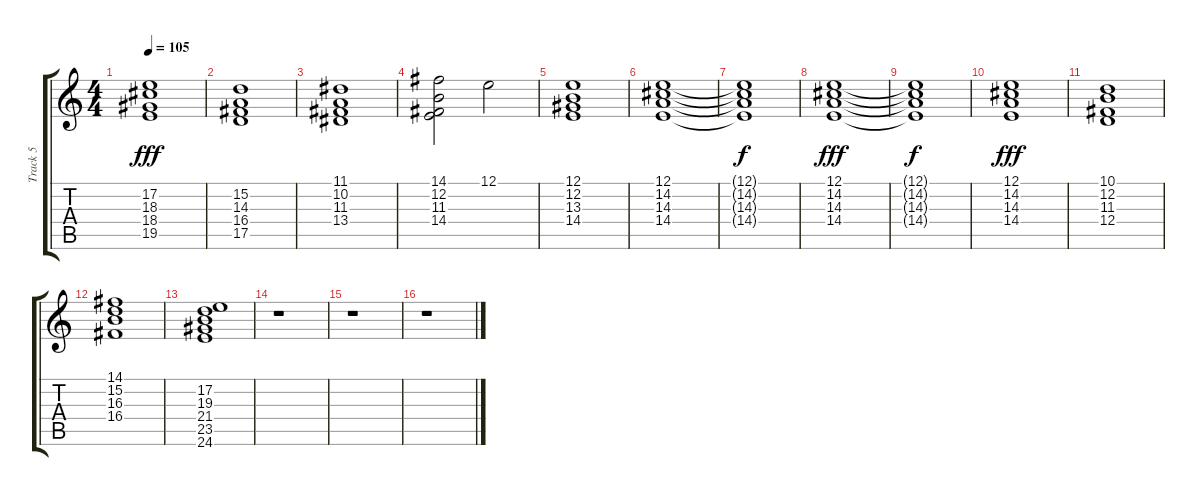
\track ("Track 5" "Track 5") {instrument stringensemble1}
\staff {score tabs}
\tuning (E4 B3 G3 D3 A2 E2) {hide}
\ts (4 4)
\tempo 105
\clef g2
\ks c
(17.2 18.3 18.4 19.5).1{dy fff} |
(15.2 14.3 16.4 17.5).1 |
(11.1 10.2 11.3 13.4).1 |
(14.1 12.2 11.3 14.4).2 12.1.2 |
(12.1 12.2 13.3 14.4).1 |
(12.1 14.2 14.3 14.4).1 |
(12.1{t} 14.2{t} 14.3{t} 14.4{t}).1{dy f} |
(12.1 14.2 14.3 14.4).1{dy fff} |
(12.1{t} 14.2{t} 14.3{t} 14.4{t}).1{dy f} |
(12.1 14.2 14.3 14.4).1{dy fff} |
(10.1 12.2 11.3 12.4).1 |
(14.1 15.2 16.3 16.4).1 |
(17.2 19.3 21.4 23.5 24.6).1 |
r.1 |
r.1 |
r.1
